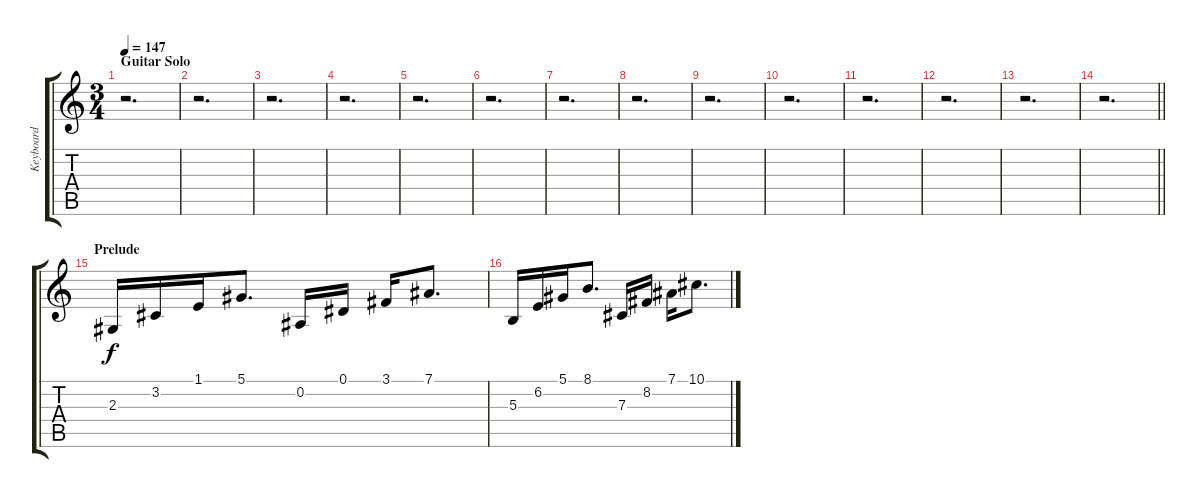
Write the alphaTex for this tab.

\track ("Keyboard" "Keyboard") {instrument stringensemble1}
\staff {score tabs}
\tuning (Eb4 Bb3 Gb3 Db3 Ab2 Eb2) {hide}
\ts (3 4)
\section ("" "Guitar Solo")
\tempo 147
\clef g2
\ks c
r.2{d dy f} |
r.2{d} |
r.2{d} |
r.2{d} |
r.2{d} |
r.2{d} |
r.2{d} |
r.2{d} |
r.2{d} |
r.2{d} |
r.2{d} |
r.2{d} |
r.2{d} |
\barLineRight lightlight
r.2{d} |
\section ("" "Prelude")
2.3.16{instrument vibraphone} 3.2.16 1.1.16 5.1.8{d} 0.2.16 0.1.16 3.1.16 7.1.8{d} |
5.3.16 6.2.16 5.1.16 8.1.8{d} 7.3.16 8.2.16 7.1.16 10.1.8{d}
